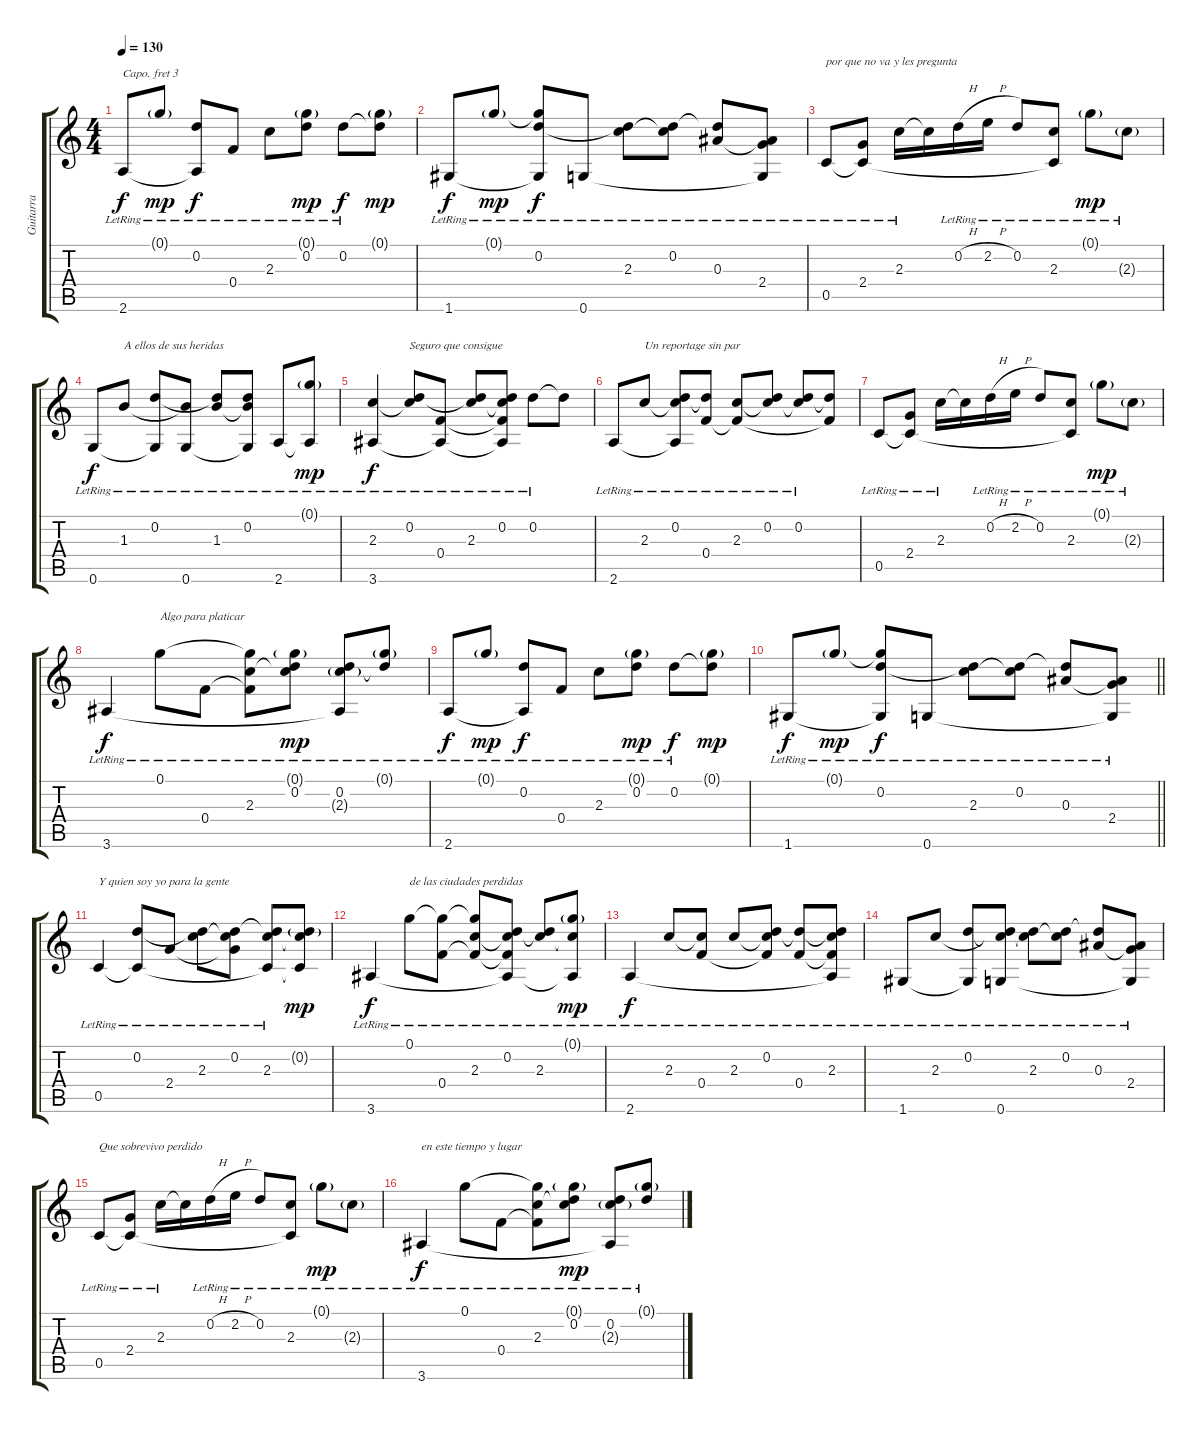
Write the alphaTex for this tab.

\track ("Guitarra" "Guitarra") {instrument acousticguitarnylon}
\staff {score tabs}
\capo 3
\tuning (E4 B3 G3 D3 A2 E2) {hide}
\ts (4 4)
\tempo 130
\clef g2
\ks c
2.6{lr}.8{dy f} 0.1{g lr}.8{dy mp} (0.2{lr} 2.6{t}).8{dy f} 0.4{lr}.8 2.3{lr}.8 (0.1{g} 0.2{lr}).8{dy mp} 0.2{lr}.8{dy f} (0.1{g} 0.2{t}).8{dy mp} |
1.6{lr}.8{dy f} 0.1{g lr}.8{dy mp} (0.1{t} 0.2{lr} 1.6{t}).8{dy f} 0.6{lr}.8 (0.2{t} 2.3{lr}).8 (0.2{lr} 2.3{t}).8 (0.2{t} 0.3{lr}).8 (0.3{t} 2.4{lr} 0.6{t}).8 |
0.5{lr}.8{txt "por que no va y les pregunta"} (2.4{lr} 0.5{t}).8 2.3{lr}.16 2.3{t}.16 0.2{h lr}.16 2.2{h lr}.16 0.2{lr}.8 (2.3{lr} 0.5{t}).8 0.1{g lr}.8{dy mp} 2.3{g lr}.8 |
0.6{lr}.8{dy f} 1.3{lr}.8{txt "A ellos de sus heridas"} (0.2{lr} 0.6{t}).8 (1.3{t} 0.6{lr}).8 (0.2{t} 1.3{lr}).8 (0.2{lr} 1.3{t} 0.6{t}).8 2.6{lr}.8 (0.1{g lr} 2.6{t}).8{dy mp} |
(2.3{lr} 3.6{lr}).4{dy f} (0.2{lr} 2.3{t}).8{txt "Seguro que consigue"} (0.4{lr} 3.6{t}).8 (0.2{t} 2.3{lr}).8 (0.2{lr} 2.3{t} 0.4{t} 3.6{t}).8 0.2{lr}.8 0.2{t}.8 |
2.6{lr}.8 2.3{lr}.8{txt "Un reportage sin par"} (0.2{lr} 2.3{t} 2.6{t}).8 (0.2{t} 0.4{lr}).8 (2.3{lr} 0.4{t}).8 (0.2{lr} 2.3{t}).8 (0.2{lr} 2.3{t}).8 (0.2{t} 0.4{t}).8 |
0.5{lr}.8 (2.4{lr} 0.5{t}).8 2.3{lr}.16 2.3{t}.16 0.2{h lr}.16 2.2{h lr}.16 0.2{lr}.8 (2.3{lr} 0.5{t}).8 0.1{g lr}.8{dy mp} 2.3{g lr}.8 |
3.6{lr}.4{dy f} 0.1{lr}.8{txt "Algo para platicar"} 0.4{lr}.8 (0.1{t} 2.3{lr} 0.4{t}).8 (0.1{g} 0.2{lr} 2.3{t}).8{dy mp} (0.2 2.3{g lr} 3.6{t}).8 (0.1{g lr} 0.2{t}).8 |
2.6{lr}.8{dy f} 0.1{g lr}.8{dy mp} (0.2{lr} 2.6{t}).8{dy f} 0.4{lr}.8 2.3{lr}.8 (0.1{g} 0.2{lr}).8{dy mp} 0.2{lr}.8{dy f} (0.1{g} 0.2{t}).8{dy mp} |
\barLineRight lightlight
1.6{lr}.8{dy f} 0.1{g lr}.8{dy mp} (0.1{t} 0.2{lr} 1.6{t}).8{dy f} 0.6{lr}.8 (0.2{t} 2.3{lr}).8 (0.2{lr} 2.3{t}).8 (0.2{t} 0.3{lr}).8 (0.3{t} 2.4{lr} 0.6{t}).8 |
0.5{lr}.4{txt "Y quien soy yo para la gente"} (0.2{lr} 0.5{t}).8 2.4{lr}.8 (0.2{t} 2.3{lr}).8 (0.2{lr} 2.3{t} 2.4{t}).8 (0.2{t} 2.3{lr} 0.5{t}).8 (0.2{g} 2.3{t} 0.5{t}).8{dy mp} |
3.6{lr}.4{dy f} 0.1{lr}.8{txt "de las ciudades perdidas"} (0.1{t} 0.4{lr}).8 (0.1{t} 2.3{lr} 0.4{t}).8 (0.2{lr} 2.3{t} 0.4{t} 3.6{t}).8 (0.2{t} 2.3{lr}).8 (0.1{g lr} 2.3{t} 3.6{t}).8{dy mp} |
2.6{lr}.4{dy f} 2.3{lr}.8 (2.3{t} 0.4{lr}).8 2.3{lr}.8 (0.2{lr} 2.3{t} 0.4{t}).8 (0.2{t} 0.4{lr}).8 (0.2{t} 2.3{lr} 0.4{t} 2.6{t}).8 |
1.6{lr}.8 2.3{lr}.8 (0.2{lr} 1.6{t}).8 (0.2{t} 2.3{t} 0.6{lr}).8 (0.2{t} 2.3{lr}).8 (0.2{lr} 2.3{t}).8 (0.2{t} 0.3{lr}).8 (0.3{t} 2.4{lr} 0.6{t}).8 |
0.5{lr}.8{txt "Que sobrevivo perdido "} (2.4{lr} 0.5{t}).8 2.3{lr}.16 2.3{t}.16 0.2{h lr}.16 2.2{h lr}.16 0.2{lr}.8 (2.3{lr} 0.5{t}).8 0.1{g lr}.8{dy mp} 2.3{g lr}.8 |
3.6{lr}.4{txt "en este tiempo y lugar" dy f} 0.1{lr}.8 0.4{lr}.8 (0.1{t} 2.3{lr} 0.4{t}).8 (0.1{g} 0.2{lr} 2.3{t}).8{dy mp} (0.2 2.3{g lr} 3.6{t}).8 (0.1{g lr} 0.2{t}).8
